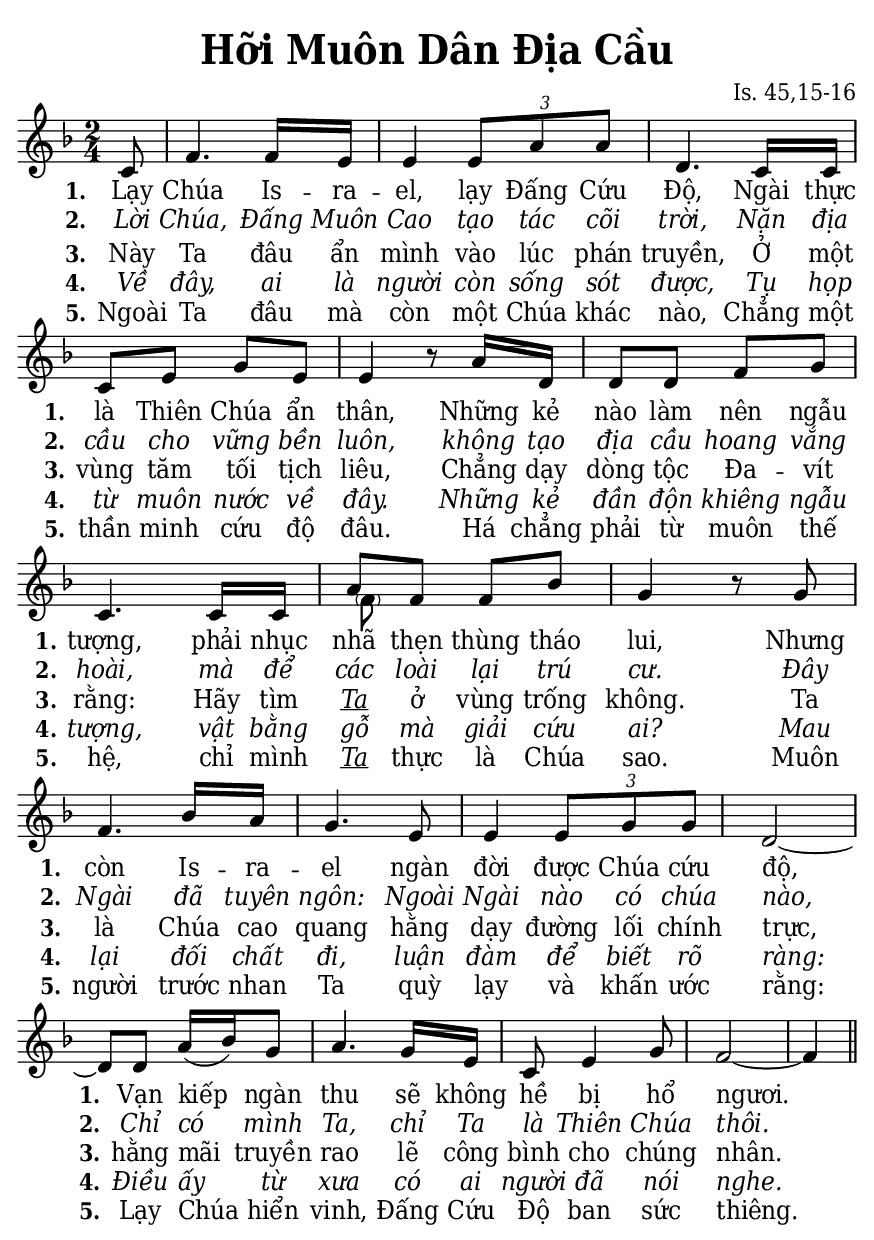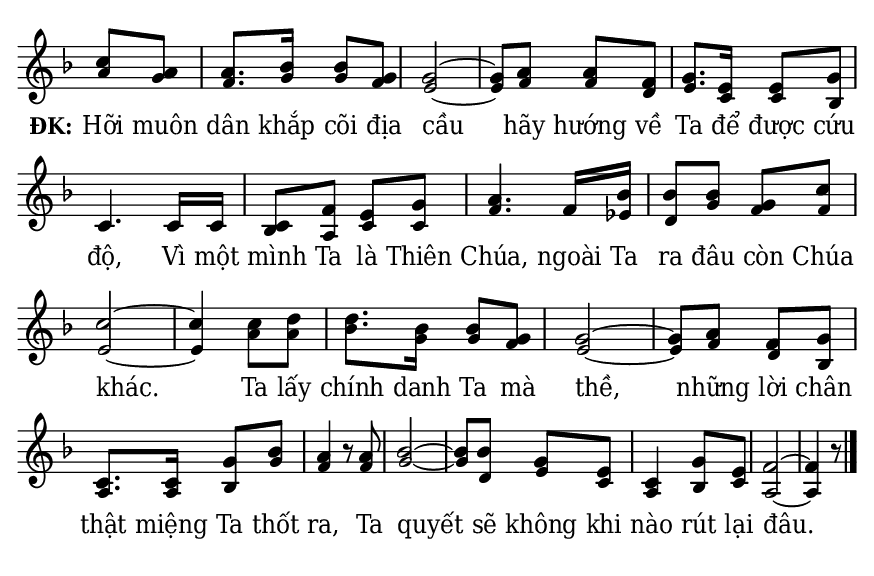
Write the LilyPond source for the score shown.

% Cài đặt chung\
\version "2.22.1"
\include "english.ly"

\header {
  title = \markup { \fontsize #1 "Hỡi Muôn Dân Địa Cầu" }
  composer = "Is. 45,15-16"
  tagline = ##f
}

% mã nguồn cho những chức năng chưa hỗ trợ trong phiên bản lilypond hiện tại
% cung cấp bởi cộng đồng lilypond khi gửi email đến lilypond-user@gnu.org
% Đổi kích thước nốt cho bè phụ
notBePhu =
#(define-music-function (font-size music) (number? ly:music?)
   (for-some-music
     (lambda (m)
       (if (music-is-of-type? m 'rhythmic-event)
           (begin
             (set! (ly:music-property m 'tweaks)
                   (cons `(font-size . ,font-size)
                         (ly:music-property m 'tweaks)))
             #t)
           #f))
     music)
   music)

% in số phiên khúc trên mỗi dòng
#(define (add-grob-definition grob-name grob-entry)
     (set! all-grob-descriptions
           (cons ((@@ (lily) completize-grob-entry)
                  (cons grob-name grob-entry))
                 all-grob-descriptions)))

#(add-grob-definition
    'StanzaNumberSpanner
    `((direction . ,LEFT)
      (font-series . bold)
      (padding . 1.0)
      (side-axis . ,X)
      (stencil . ,ly:text-interface::print)
      (X-offset . ,ly:side-position-interface::x-aligned-side)
      (Y-extent . ,grob::always-Y-extent-from-stencil)
      (meta . ((class . Spanner)
               (interfaces . (font-interface
                              side-position-interface
                              stanza-number-interface
                              text-interface))))))

\layout {
    \context {
      \Global
      \grobdescriptions #all-grob-descriptions
    }
    \context {
      \Score
      \remove Stanza_number_align_engraver
      \consists
        #(lambda (context)
           (let ((texts '())
                 (syllables '()))
             (make-engraver
              (acknowledgers
               ((stanza-number-interface engraver grob source-engraver)
                  (set! texts (cons grob texts)))
               ((lyric-syllable-interface engraver grob source-engraver)
                  (set! syllables (cons grob syllables))))
              ((stop-translation-timestep engraver)
                 (for-each
                  (lambda (text)
                    (for-each
                     (lambda (syllable)
                       (ly:pointer-group-interface::add-grob
                        text
                        'side-support-elements
                        syllable))
                     syllables))
                  texts)
                 (set! syllables '())))))
    }
    \context {
      \Lyrics
      \remove Stanza_number_engraver
      \consists
        #(lambda (context)
           (let ((text #f)
                 (last-stanza #f))
             (make-engraver
              ((process-music engraver)
                 (let ((stanza (ly:context-property context 'stanza #f)))
                   (if (and stanza (not (equal? stanza last-stanza)))
                       (let ((column (ly:context-property context
'currentCommandColumn)))
                         (set! last-stanza stanza)
                         (if text
                             (ly:spanner-set-bound! text RIGHT column))
                         (set! text (ly:engraver-make-grob engraver
'StanzaNumberSpanner '()))
                         (ly:grob-set-property! text 'text stanza)
                         (ly:spanner-set-bound! text LEFT column)))))
              ((finalize engraver)
                 (if text
                     (let ((column (ly:context-property context
'currentCommandColumn)))
                       (ly:spanner-set-bound! text RIGHT column)))))))
      \override StanzaNumberSpanner.horizon-padding = 10000
    }
}

stanzaReminderOff =
  \temporary \override StanzaNumberSpanner.after-line-breaking =
     #(lambda (grob)
        ;; Can be replaced with (not (first-broken-spanner? grob)) in 2.23.
        (if (let ((siblings (ly:spanner-broken-into (ly:grob-original grob))))
              (and (pair? siblings)
                   (not (eq? grob (car siblings)))))
            (ly:grob-suicide! grob)))

stanzaReminderOn = \undo \stanzaReminderOff
% kết thúc mã nguồn

% Nhạc phiên khúc
nhacPhienKhucSop = \relative c' {
  \autoPageBreaksOff
  \partial 8 c8 |
  f4. f16 e |
  e4 \tuplet 3/2 { e8 a a } |
  d,4. c16 c |
  c8 e g e |
  e4 r8 a16 d, |
  d8 d f g |
  c,4. c16 c
  <<
    {
      \voiceOne
      a'8
    }
    \new Voice = "beSop" {
      \voiceTwo
      \stemDown
      \once \override NoteColumn.force-hshift = #1
      \parenthesize
      f8
    }
  >>
  \oneVoice
  f f bf |
  g4 r8 g |
  f4. bf16 a |
  g4. e8 |
  e4 \tuplet 3/2 { e8 g g  } |
  d2 ~ |
  d8 d a'16 (bf) g8 |
  a4. g16 e |
  c8 e4 g8 |
  f2 ~ |
  f4 \bar "||"
  
  \pageBreak
  c'8 a |
  a8. bf16 bf8 g |
  g2 ~ |
  g8 a a f |
  g8. e16 e8 g |
  c,4. c16 c |
  c8 f e g |
  a4. f16 bf |
  bf8 bf g8 c |
  c2 ~ |
  c4 c8 d |
  d8. bf16 bf8 g |
  g2 ~ |
  g8 a f g |
  c,8. c16 g'8 bf |
  a4 r8 a |
  bf2 ~ |
  bf8 bf g e |
  c4 g'8 e |
  f2 ~ |
  f4 r8 \bar "|."
}

nhacPhienKhucAlto = \relative c' {
  r8 |
  R2*17
  r4
  a'8 g |
  f8. g16 g8 f |
  e2 ~ |
  e8 f f d |
  e8. c16 c8 bf |
  c4. c16 c |
  bf8 a c c |
  f4. f16 ef |
  d8 g f f |
  e2 ~ |
  e4 a8 a |
  bf8. g16 g8 f |
  e2 ~ |
  e8 f d bf |
  a8. a16 bf8 g' |
  f4 r8 f |
  g2 ~ |
  g8 d e c |
  a4 bf8 c |
  a2 ~ |
  a4 r8
}

% Lời phiên khúc
loiPhienKhucSop = \lyrics {
  <<
    {
      \set stanza = "1."
      Lạy Chúa Is -- ra -- el, lạy Đấng Cứu Độ,
      Ngài thực là Thiên Chúa ẩn thân,
      Những kẻ nào làm nên ngẫu tượng,
      phải nhục nhã thẹn thùng tháo lui,
      Nhưng còn Is -- ra -- el ngàn đời được Chúa cứu độ,
      Vạn kiếp ngàn thu sẽ không hề bị hổ ngươi.
    }
    \new Lyrics {
	    \set associatedVoice = "beSop"
	    \set stanza = "2."
      \override Lyrics.LyricText.font-shape = #'italic
	    Lời Chúa, Đấng Muôn Cao tạo tác cõi trời,
	    Nặn địa cầu cho vững bền luôn,
	    không tạo địa cầu hoang vắng hoài,
	    mà để các loài lại trú cư.
	    Đây Ngài đã tuyên ngôn:
	    Ngoài Ngài nào có chúa nào,
	    Chỉ có mình Ta, chỉ Ta là Thiên Chúa thôi.
    }
    \new Lyrics {
	    \set associatedVoice = "beSop"
	    \set stanza = "3."
	    Này Ta đâu ẩn mình vào lúc phán truyền,
	    Ở một vùng tăm tối tịch liêu,
	    Chẳng dạy dòng tộc Đa -- vít rằng:
	    Hãy tìm \markup { \italic \underline "Ta" }
	    ở vùng trống không.
	    Ta là Chúa cao quang hằng dạy đường lối chính trực,
	    hằng mãi truyền rao lẽ công bình cho chúng nhân.
    }
    \new Lyrics {
	    \set associatedVoice = "beSop"
	    \set stanza = "4."
      \override Lyrics.LyricText.font-shape = #'italic
	    Về đây, ai là người còn sống sót được,
	    Tụ họp từ muôn nước về đây.
	    Những kẻ đần độn khiêng ngẫu tượng,
	    vật bằng gỗ mà giải cứu ai?
	    Mau lại đối chất đi, luận đàm để biết rõ ràng:
	    Điều ấy từ xưa có ai người đã nói nghe.
    }
    \new Lyrics {
	    \set associatedVoice = "beSop"
	    \set stanza = "5."
	    Ngoài Ta đâu mà còn một Chúa khác nào,
	    Chẳng một thần minh cứu độ đâu.
	    Há chẳng phải từ muôn thế hệ,
	    chỉ mình \markup { \italic \underline "Ta" }
	    thực là Chúa sao.
	    Muôn người trước nhan Ta quỳ lạy và khấn ước rằng:
	    Lạy Chúa hiển vinh, Đấng Cứu Độ ban sức thiêng.
    }
  >>
  \stanzaReminderOff
  \set stanza = "ĐK:"
  Hỡi muôn dân khắp cõi địa cầu
  hãy hướng về Ta để được cứu độ,
  Vì một mình Ta là Thiên Chúa,
  ngoài Ta ra đâu còn Chúa khác.
  Ta lấy chính danh Ta mà thề,
  những lời chân thật miệng Ta thốt ra,
  Ta quyết sẽ không khi nào rút lại đâu.
}

% Dàn trang
\paper {
  #(set-paper-size "a5")
  top-margin = 3\mm
  bottom-margin = 3\mm
  left-margin = 3\mm
  right-margin = 3\mm
  indent = #0
  #(define fonts
	 (make-pango-font-tree "Deja Vu Serif Condensed"
	 		       "Deja Vu Serif Condensed"
			       "Deja Vu Serif Condensed"
			       (/ 20 20)))
  print-page-number = ##f
  system-system-spacing = #'((basic-distance . 0.1) (padding . 2))
  ragged-bottom = ##t
}

TongNhip = {
  \key f \major \time 2/4
  \set Timing.beamExceptions = #'()
  \set Timing.baseMoment = #(ly:make-moment 1/4)
}

\score {
  \new ChoirStaff <<
    \new Staff \with {
        \consists "Merge_rests_engraver"
        printPartCombineTexts = ##f
      }
      <<
      \new Voice \TongNhip \partCombine 
        \nhacPhienKhucSop
        \notBePhu -1 { \nhacPhienKhucAlto }
      \new NullVoice = beSop \nhacPhienKhucSop
      \new Lyrics \lyricsto beSop \loiPhienKhucSop
      >>
  >>
  \layout {
    \override Lyrics.LyricSpace.minimum-distance = #0.8
    \override Score.BarNumber.break-visibility = ##(#f #f #f)
    \override Score.SpacingSpanner.uniform-stretching = ##t
  } 
}
